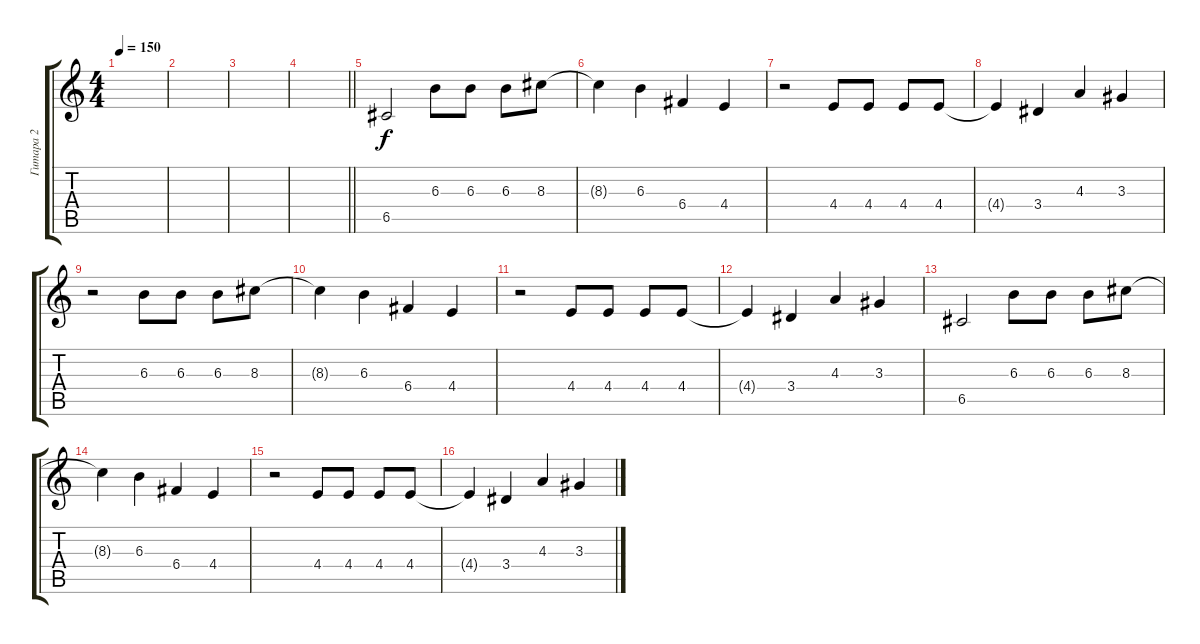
\track ("Гитара 2" "Гитара 2") {instrument acousticguitarsteel}
\staff {score tabs}
\tuning (D4 A3 F3 C3 G2 D2) {hide}
\ts (4 4)
\tempo 150
\clef g2
\ks c
|
|
|
\barLineRight lightlight
|
6.5.2 6.3.8 6.3.8 6.3.8 8.3.8 |
8.3{t}.4 6.3.4 6.4.4 4.4.4 |
r.2 4.4.8 4.4.8 4.4.8 4.4.8 |
4.4{t}.4 3.4.4 4.3.4 3.3.4 |
r.2 6.3.8 6.3.8 6.3.8 8.3.8 |
8.3{t}.4 6.3.4 6.4.4 4.4.4 |
r.2 4.4.8 4.4.8 4.4.8 4.4.8 |
4.4{t}.4 3.4.4 4.3.4 3.3.4 |
6.5.2 6.3.8 6.3.8 6.3.8 8.3.8 |
8.3{t}.4 6.3.4 6.4.4 4.4.4 |
r.2 4.4.8 4.4.8 4.4.8 4.4.8 |
4.4{t}.4 3.4.4 4.3.4 3.3.4
